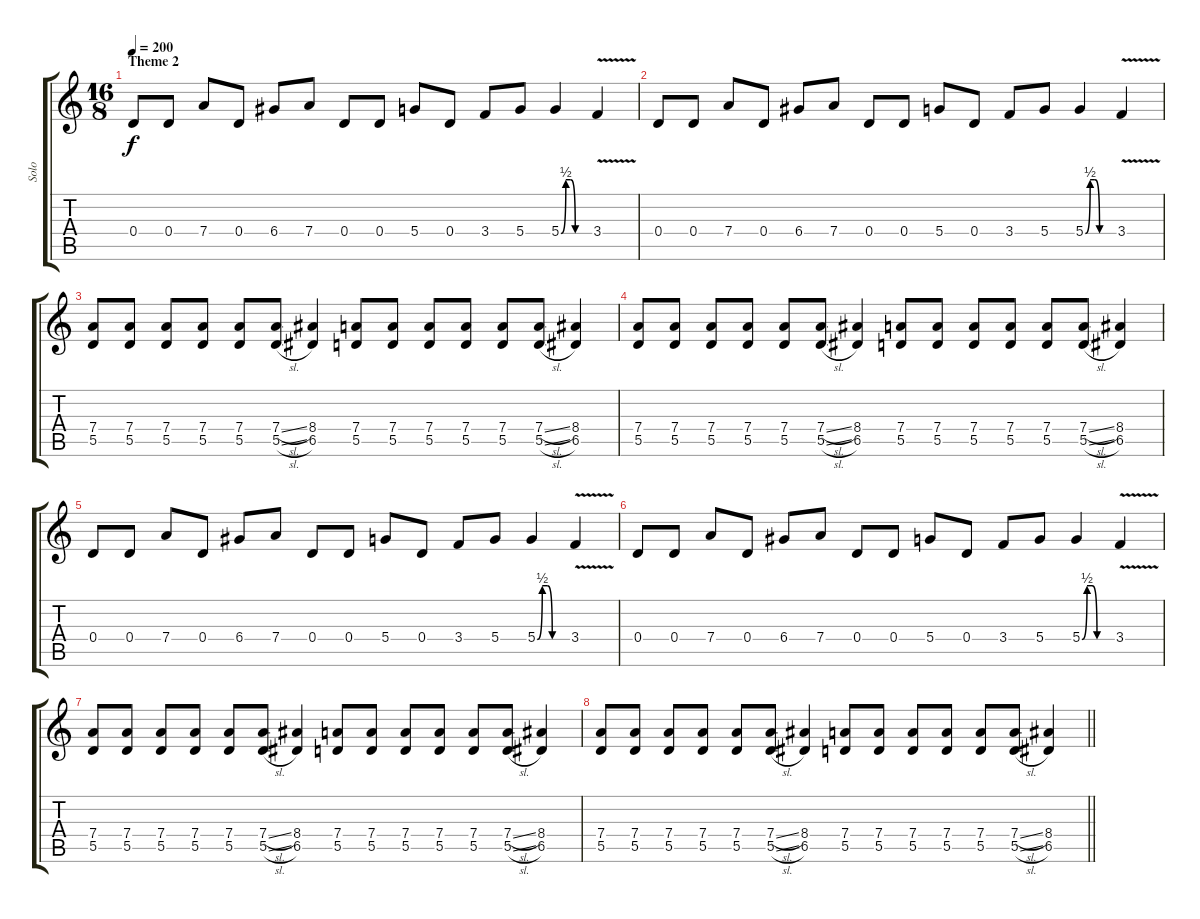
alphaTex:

\track ("Solo" "Solo") {instrument distortionguitar}
\staff {score tabs}
\tuning (E4 B3 G3 D3 A2 D2) {hide}
\ts (16 8)
\section ("" "Theme 2")
\tempo 200
\clef g2
\ks c
0.4.8{dy f} 0.4.8 7.4.8 0.4.8 6.4.8 7.4.8 0.4.8 0.4.8 5.4.8 0.4.8 3.4.8 5.4.8 5.4{be (custom 0 0 10 2 20 2 30 0 60 0)}.4 3.4{v}.4 |
0.4.8 0.4.8 7.4.8 0.4.8 6.4.8 7.4.8 0.4.8 0.4.8 5.4.8 0.4.8 3.4.8 5.4.8 5.4{be (custom 0 0 10 2 20 2 30 0 60 0)}.4 3.4{v}.4 |
(7.4 5.5).8 (7.4 5.5).8 (7.4 5.5).8 (7.4 5.5).8 (7.4 5.5).8 (7.4{sl} 5.5{sl}).8 (8.4 6.5).4 (7.4 5.5).8 (7.4 5.5).8 (7.4 5.5).8 (7.4 5.5).8 (7.4 5.5).8 (7.4{sl} 5.5{sl}).8 (8.4 6.5).4 |
(7.4 5.5).8 (7.4 5.5).8 (7.4 5.5).8 (7.4 5.5).8 (7.4 5.5).8 (7.4{sl} 5.5{sl}).8 (8.4 6.5).4 (7.4 5.5).8 (7.4 5.5).8 (7.4 5.5).8 (7.4 5.5).8 (7.4 5.5).8 (7.4{sl} 5.5{sl}).8 (8.4 6.5).4 |
0.4.8 0.4.8 7.4.8 0.4.8 6.4.8 7.4.8 0.4.8 0.4.8 5.4.8 0.4.8 3.4.8 5.4.8 5.4{be (custom 0 0 10 2 20 2 30 0 60 0)}.4 3.4{v}.4 |
0.4.8 0.4.8 7.4.8 0.4.8 6.4.8 7.4.8 0.4.8 0.4.8 5.4.8 0.4.8 3.4.8 5.4.8 5.4{be (custom 0 0 10 2 20 2 30 0 60 0)}.4 3.4{v}.4 |
(7.4 5.5).8 (7.4 5.5).8 (7.4 5.5).8 (7.4 5.5).8 (7.4 5.5).8 (7.4{sl} 5.5{sl}).8 (8.4 6.5).4 (7.4 5.5).8 (7.4 5.5).8 (7.4 5.5).8 (7.4 5.5).8 (7.4 5.5).8 (7.4{sl} 5.5{sl}).8 (8.4 6.5).4 |
\barLineRight lightlight
(7.4 5.5).8 (7.4 5.5).8 (7.4 5.5).8 (7.4 5.5).8 (7.4 5.5).8 (7.4{sl} 5.5{sl}).8 (8.4 6.5).4 (7.4 5.5).8 (7.4 5.5).8 (7.4 5.5).8 (7.4 5.5).8 (7.4 5.5).8 (7.4{sl} 5.5{sl}).8 (8.4 6.5).4
